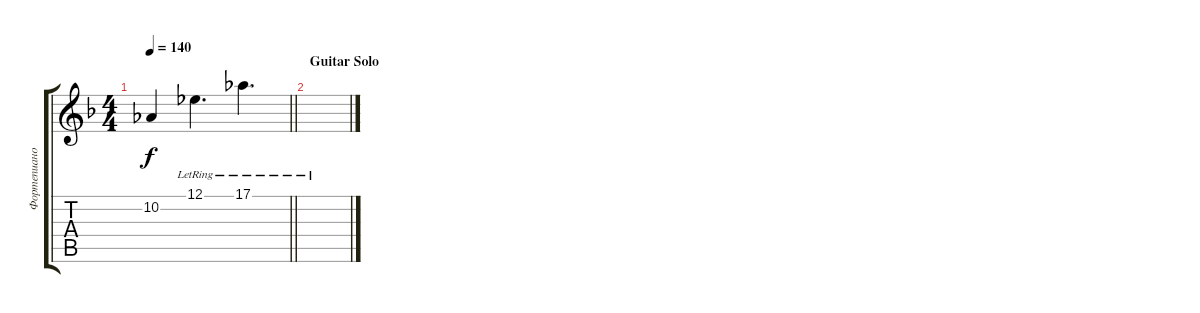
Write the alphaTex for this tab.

\track ("Фортепиано" "Фортепиано") {instrument electricgrandpiano}
\staff {score tabs}
\tuning (Eb4 Bb3 Gb3 Db3 Ab2 Eb2) {hide}
\ts (4 4)
\tempo 140
\clef g2
\barLineRight lightlight
\ks dminor
10.2{t}.4{dy f} 12.1{lr}.4{d} 17.1{lr}.4{d} |
\section ("" "Guitar Solo")
